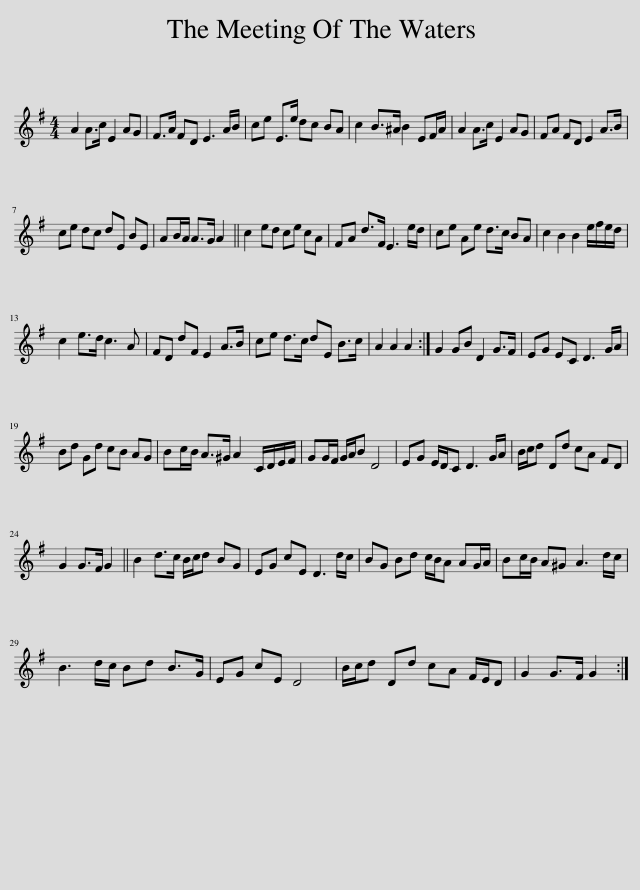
X:1
L:1/8
M:4/4
I:linebreak $
K:G
V:1 treble
V:1
 A2 A>c E2 AG | F>A FD E3 A/B/ | ce E>e dc BA | c2 B>^A B2 EF/A/ | A2 A>c E2 AG | %5
 FA FD E2 A>B |$ ce dc dE BE | AB/A/ A>G A2 || c2 ed ce cA | FA d>F E3 e/d/ | %10
 ce Ae d>c BA | c2 B2 B2 e/f/e/d/ |$ c2 e>d c3 A | FD dF E2 A>B | ce d>c dE B>c | %15
 A2 A2 A2 :| G2 GB D2 G>F | EG EC D3 G/A/ |$ Bd Gd cB AG | Bc/B/ A>^G A2 C/D/E/F/ | %20
 GG/F/ G/A/B D4 | EG E/D/C D3 G/A/ | B/c/d Dd cA FD |$ G2 G>F G2 || B2 d>c B/c/d BG | %25
 EG cE D3 d/c/ | BG Bd c/B/A AG/A/ | Bc/B/ A^G A3 d/c/ |$ B3 d/c/ Bd B>G | EG cE D4 | %30
 B/c/d Dd cA F/E/D | G2 G>F G2 :| %32
